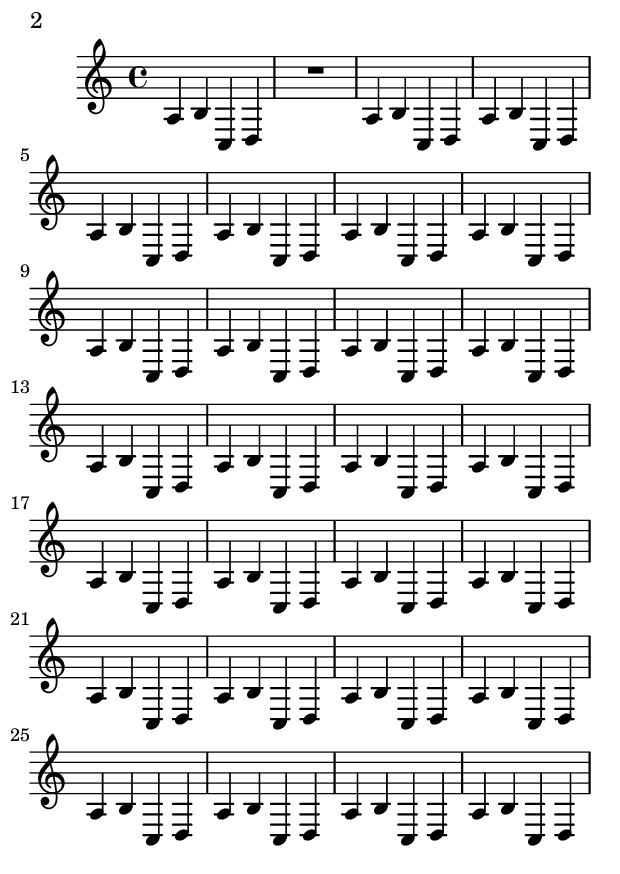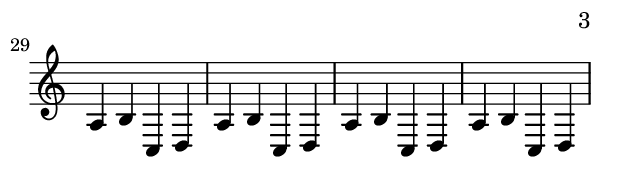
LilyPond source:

\version "2.14.0"

\header {
  texidoc = "By default, we start with page 1, which is on the right hand side
of a double page. In this example, auto-first-page-number is set to ##t.
Although the first measure could go on a page by itself, this would require
stretching the first page badly, so we should automatically set the first page
number to 2 in order to avoid a bad page turn."
}

\paper {
  page-breaking = #ly:page-turn-breaking
  auto-first-page-number = ##t
  print-first-page-number = ##t
}

#(set-default-paper-size "a6")

\layout {
  \context {
    \Staff
    \consists "Page_turn_engraver"
  }
}

\book {
  \score {
    {
      a b c d R1
      \repeat unfold 30 {a4 b c d}
    }
  }
}
